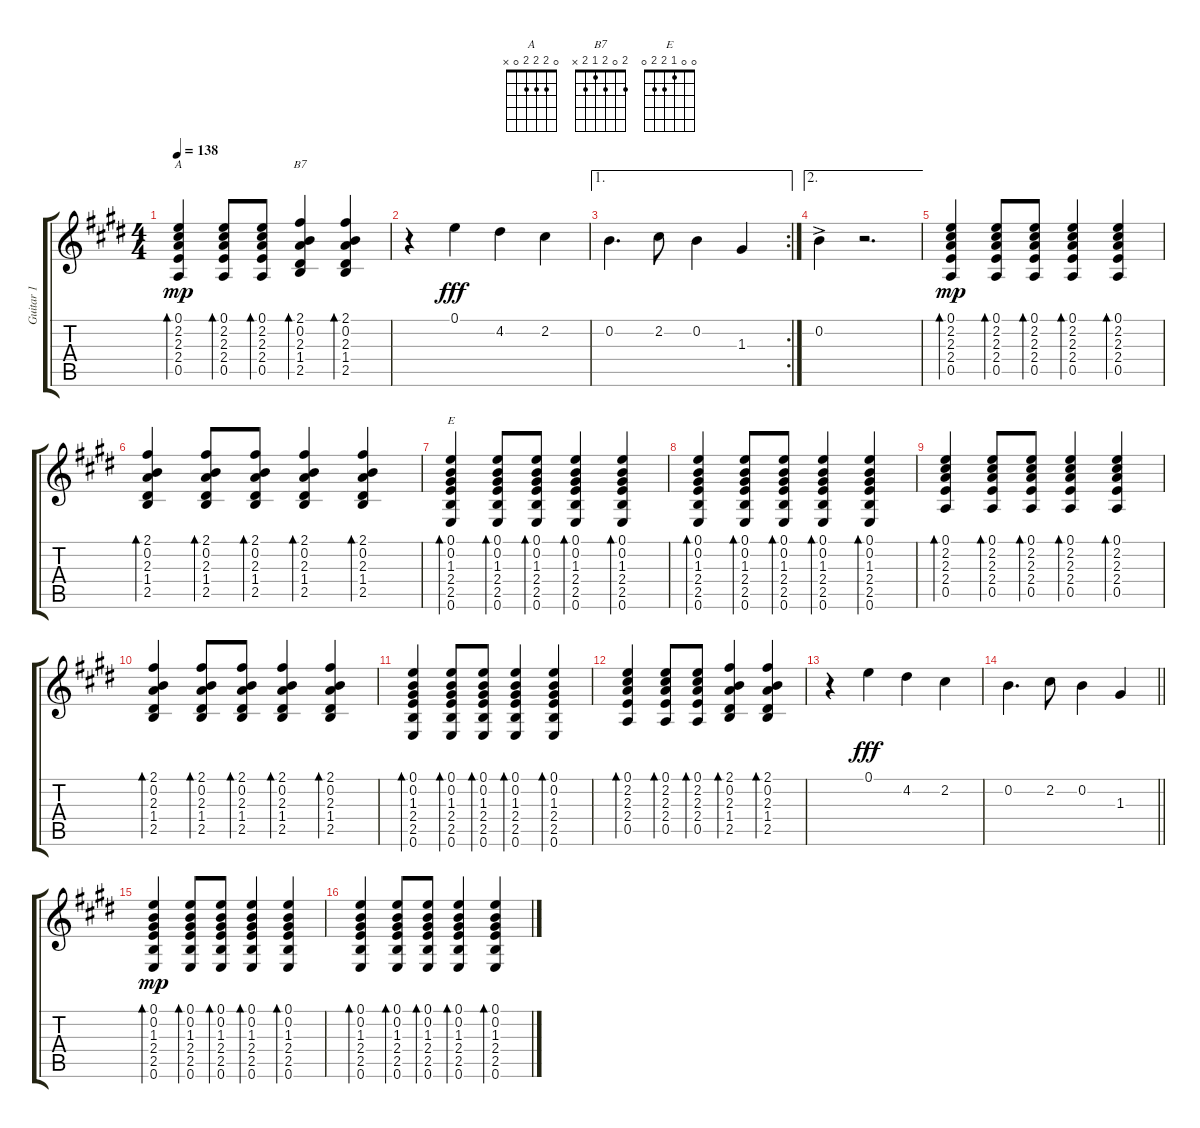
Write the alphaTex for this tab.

\track ("Guitar 1" "Guitar 1") {instrument electricguitarclean}
\staff {score tabs}
\tuning (E4 B3 G3 D3 A2 E2) {hide}
\chord ("A" 0 2 2 2 0 x)
\chord ("B7" 2 0 2 1 2 x)
\chord ("E" 0 0 1 2 2 0)
\ts (4 4)
\tempo 138
\clef g2
\ks e
(0.1 2.2 2.3 2.4 0.5).4{bd 60 ch "A" dy mp} (0.1 2.2 2.3 2.4 0.5).8{bd 60} (0.1 2.2 2.3 2.4 0.5).8{bd 60} (2.1 0.2 2.3 1.4 2.5).4{bd 60 ch "B7"} (2.1 0.2 2.3 1.4 2.5).4{bd 60} |
r.4 0.1.4{dy fff} 4.2.4 2.2.4 |
\ae 1
\rc 2
0.2.4{d} 2.2.8 0.2.4 1.3.4 |
\ae 2
0.2{ac}.4 r.2{d} |
(0.1 2.2 2.3 2.4 0.5).4{bd 60 dy mp} (0.1 2.2 2.3 2.4 0.5).8{bd 60} (0.1 2.2 2.3 2.4 0.5).8{bd 60} (0.1 2.2 2.3 2.4 0.5).4{bd 60} (0.1 2.2 2.3 2.4 0.5).4{bd 60} |
(2.1 0.2 2.3 1.4 2.5).4{bd 60} (2.1 0.2 2.3 1.4 2.5).8{bd 60} (2.1 0.2 2.3 1.4 2.5).8{bd 60} (2.1 0.2 2.3 1.4 2.5).4{bd 60} (2.1 0.2 2.3 1.4 2.5).4{bd 60} |
(0.1 0.2 1.3 2.4 2.5 0.6).4{bd 60 ch "E"} (0.1 0.2 1.3 2.4 2.5 0.6).8{bd 60} (0.1 0.2 1.3 2.4 2.5 0.6).8{bd 60} (0.1 0.2 1.3 2.4 2.5 0.6).4{bd 60} (0.1 0.2 1.3 2.4 2.5 0.6).4{bd 60} |
(0.1 0.2 1.3 2.4 2.5 0.6).4{bd 60} (0.1 0.2 1.3 2.4 2.5 0.6).8{bd 60} (0.1 0.2 1.3 2.4 2.5 0.6).8{bd 60} (0.1 0.2 1.3 2.4 2.5 0.6).4{bd 60} (0.1 0.2 1.3 2.4 2.5 0.6).4{bd 60} |
(0.1 2.2 2.3 2.4 0.5).4{bd 60} (0.1 2.2 2.3 2.4 0.5).8{bd 60} (0.1 2.2 2.3 2.4 0.5).8{bd 60} (0.1 2.2 2.3 2.4 0.5).4{bd 60} (0.1 2.2 2.3 2.4 0.5).4{bd 60} |
(2.1 0.2 2.3 1.4 2.5).4{bd 60} (2.1 0.2 2.3 1.4 2.5).8{bd 60} (2.1 0.2 2.3 1.4 2.5).8{bd 60} (2.1 0.2 2.3 1.4 2.5).4{bd 60} (2.1 0.2 2.3 1.4 2.5).4{bd 60} |
(0.1 0.2 1.3 2.4 2.5 0.6).4{bd 60} (0.1 0.2 1.3 2.4 2.5 0.6).8{bd 60} (0.1 0.2 1.3 2.4 2.5 0.6).8{bd 60} (0.1 0.2 1.3 2.4 2.5 0.6).4{bd 60} (0.1 0.2 1.3 2.4 2.5 0.6).4{bd 60} |
(0.1 2.2 2.3 2.4 0.5).4{bd 60} (0.1 2.2 2.3 2.4 0.5).8{bd 60} (0.1 2.2 2.3 2.4 0.5).8{bd 60} (2.1 0.2 2.3 1.4 2.5).4{bd 60} (2.1 0.2 2.3 1.4 2.5).4{bd 60} |
r.4 0.1.4{dy fff} 4.2.4 2.2.4 |
\barLineRight lightlight
0.2.4{d} 2.2.8 0.2.4 1.3.4 |
(0.1 0.2 1.3 2.4 2.5 0.6).4{bd 60 dy mp} (0.1 0.2 1.3 2.4 2.5 0.6).8{bd 60} (0.1 0.2 1.3 2.4 2.5 0.6).8{bd 60} (0.1 0.2 1.3 2.4 2.5 0.6).4{bd 60} (0.1 0.2 1.3 2.4 2.5 0.6).4{bd 60} |
(0.1 0.2 1.3 2.4 2.5 0.6).4{bd 60} (0.1 0.2 1.3 2.4 2.5 0.6).8{bd 60} (0.1 0.2 1.3 2.4 2.5 0.6).8{bd 60} (0.1 0.2 1.3 2.4 2.5 0.6).4{bd 60} (0.1 0.2 1.3 2.4 2.5 0.6).4{bd 60}
